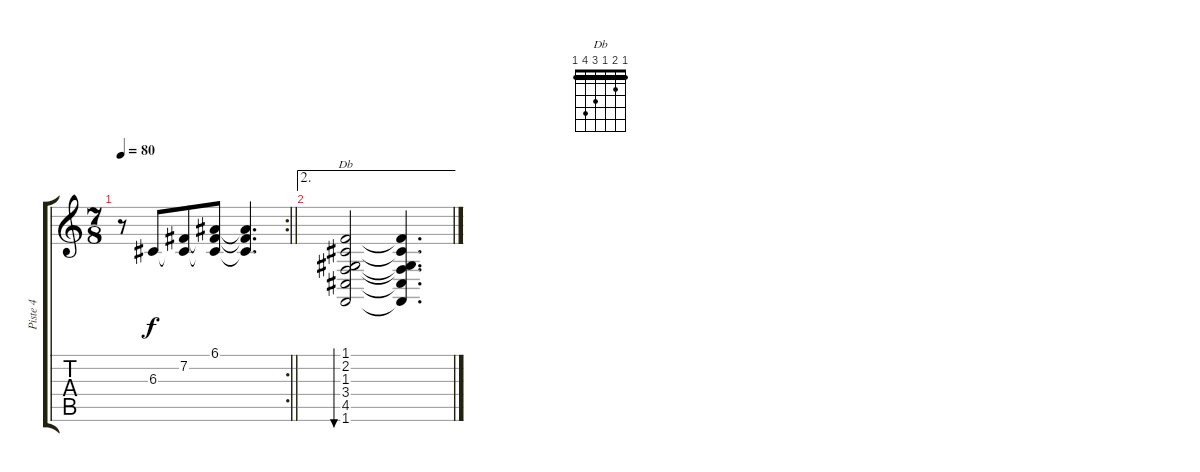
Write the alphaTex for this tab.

\track ("Piste 4" "Piste 4") {instrument electricpiano1}
\staff {score tabs}
\tuning (E4 B3 G3 D3 A2 E2) {hide}
\chord ("Db" 1 2 1 3 4 1) {barre 1}
\rc 2
\ts (7 8)
\tempo 80
\clef g2
\barLineRight lightlight
\ks c
r.8{dy f volume 3} 6.3.8 (7.2 6.3{t}).8 (6.1 7.2{t} 6.3{t}).8 (6.1{t} 7.2{t} 6.3{t}).4{d} |
\ae 2
(1.1 2.2 1.3 3.4 4.5 1.6).2{bu 480 ch "Db"} (1.1{t} 2.2{t} 1.3{t} 3.4{t} 4.5{t} 1.6{t}).4{d}
